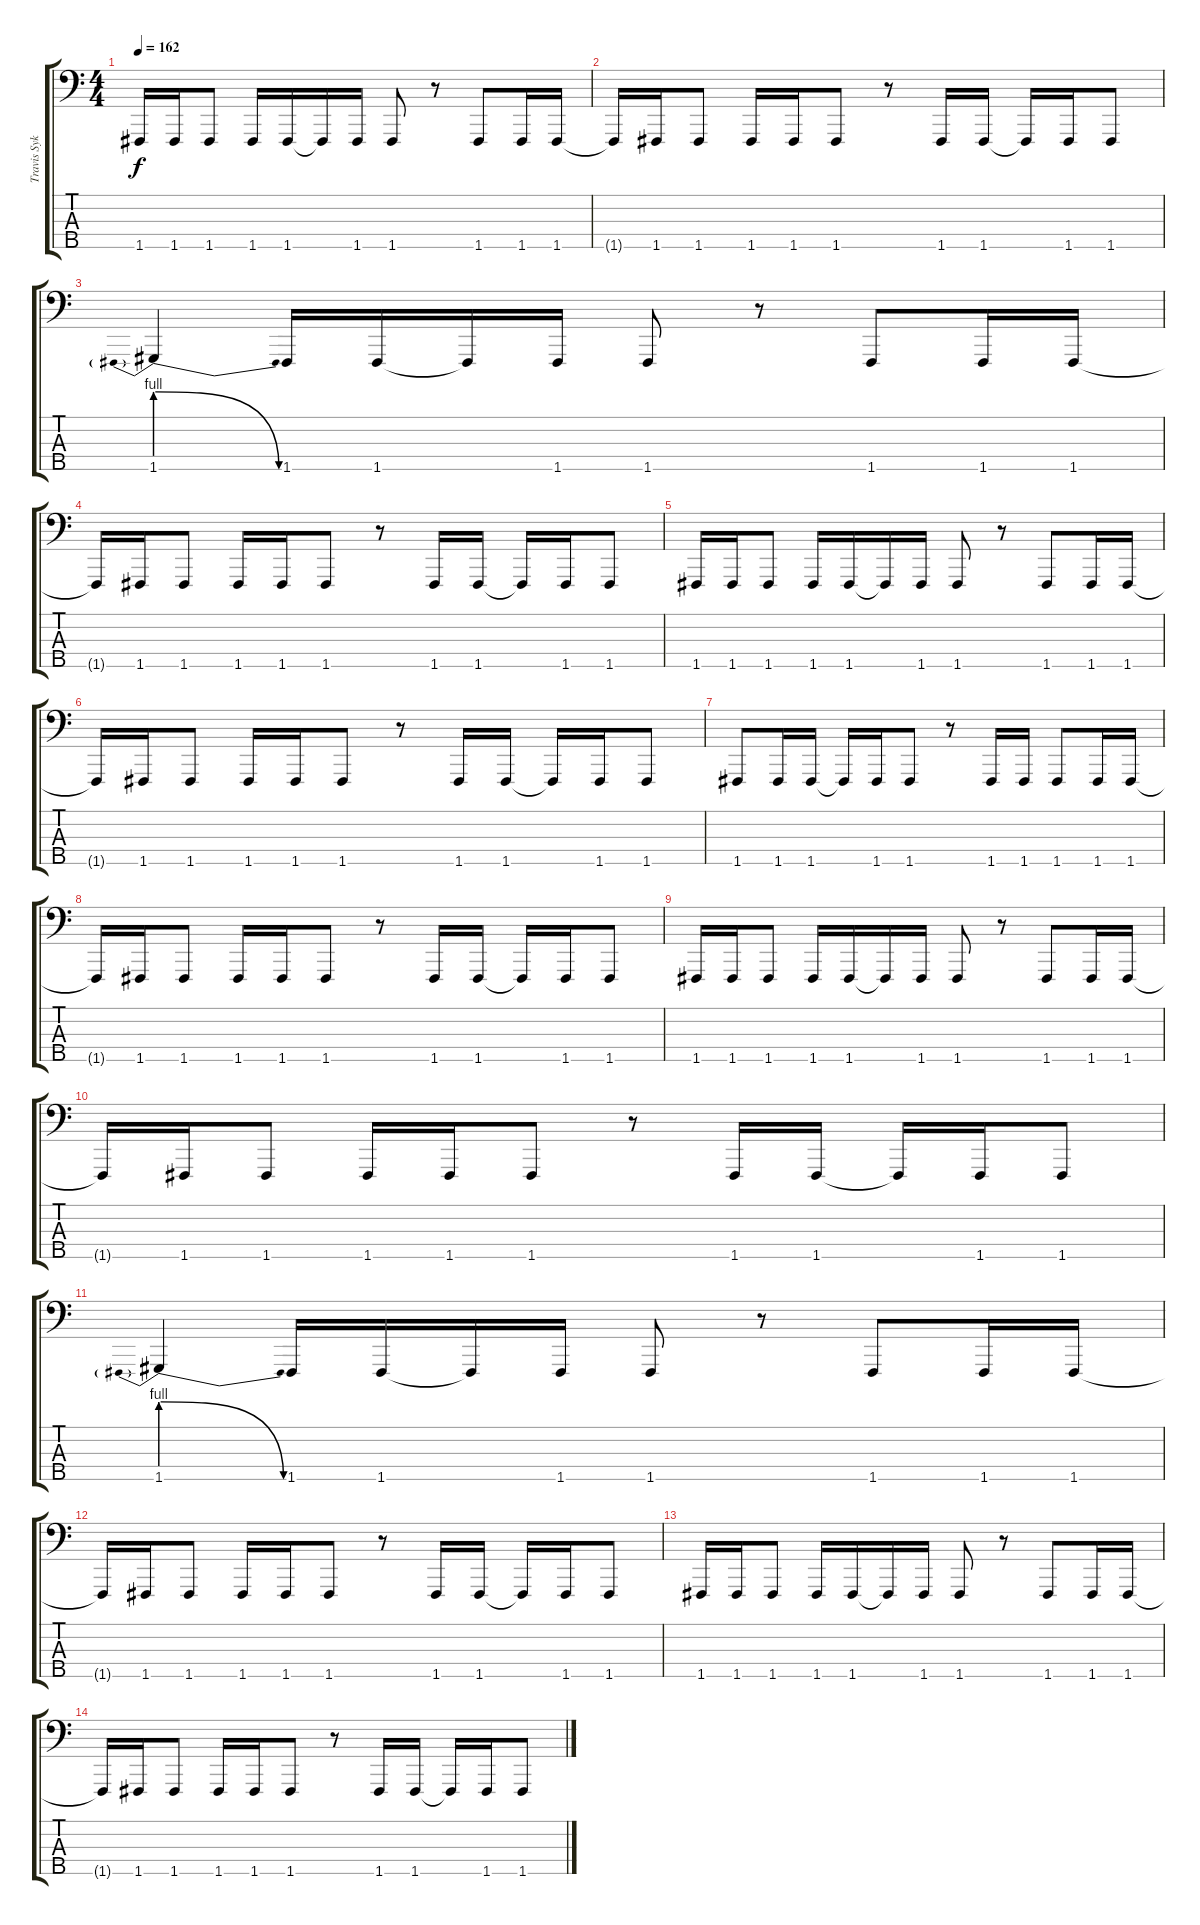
\track ("Travis Sykes" "Travis Syk") {instrument electricbasspick}
\staff {score tabs}
\tuning (G2 D2 G1 C1 F0) {hide}
\ts (4 4)
\tempo 162
\clef f4
\ks c
1.5.16{dy f} 1.5.16 1.5.8 1.5.16 1.5.16 1.5{t}.16 1.5.16 1.5.8 r.8 1.5.8 1.5.16 1.5.16 |
1.5{t}.16 1.5.16 1.5.8 1.5.16 1.5.16 1.5.8 r.8 1.5.16 1.5.16 1.5{t}.16 1.5.16 1.5.8 |
1.5{be (prebendrelease 0 4 60 0)}.4 1.5.16 1.5.16 1.5{t}.16 1.5.16 1.5.8 r.8 1.5.8 1.5.16 1.5.16 |
1.5{t}.16 1.5.16 1.5.8 1.5.16 1.5.16 1.5.8 r.8 1.5.16 1.5.16 1.5{t}.16 1.5.16 1.5.8 |
1.5.16 1.5.16 1.5.8 1.5.16 1.5.16 1.5{t}.16 1.5.16 1.5.8 r.8 1.5.8 1.5.16 1.5.16 |
1.5{t}.16 1.5.16 1.5.8 1.5.16 1.5.16 1.5.8 r.8 1.5.16 1.5.16 1.5{t}.16 1.5.16 1.5.8 |
1.5.8 1.5.16 1.5.16 1.5{t}.16 1.5.16 1.5.8 r.8 1.5.16 1.5.16 1.5.8 1.5.16 1.5.16 |
1.5{t}.16 1.5.16 1.5.8 1.5.16 1.5.16 1.5.8 r.8 1.5.16 1.5.16 1.5{t}.16 1.5.16 1.5.8 |
1.5.16 1.5.16 1.5.8 1.5.16 1.5.16 1.5{t}.16 1.5.16 1.5.8 r.8 1.5.8 1.5.16 1.5.16 |
1.5{t}.16 1.5.16 1.5.8 1.5.16 1.5.16 1.5.8 r.8 1.5.16 1.5.16 1.5{t}.16 1.5.16 1.5.8 |
1.5{be (prebendrelease 0 4 60 0)}.4 1.5.16 1.5.16 1.5{t}.16 1.5.16 1.5.8 r.8 1.5.8 1.5.16 1.5.16 |
1.5{t}.16 1.5.16 1.5.8 1.5.16 1.5.16 1.5.8 r.8 1.5.16 1.5.16 1.5{t}.16 1.5.16 1.5.8 |
1.5.16 1.5.16 1.5.8 1.5.16 1.5.16 1.5{t}.16 1.5.16 1.5.8 r.8 1.5.8 1.5.16 1.5.16 |
1.5{t}.16 1.5.16 1.5.8 1.5.16 1.5.16 1.5.8 r.8 1.5.16 1.5.16 1.5{t}.16 1.5.16 1.5.8
